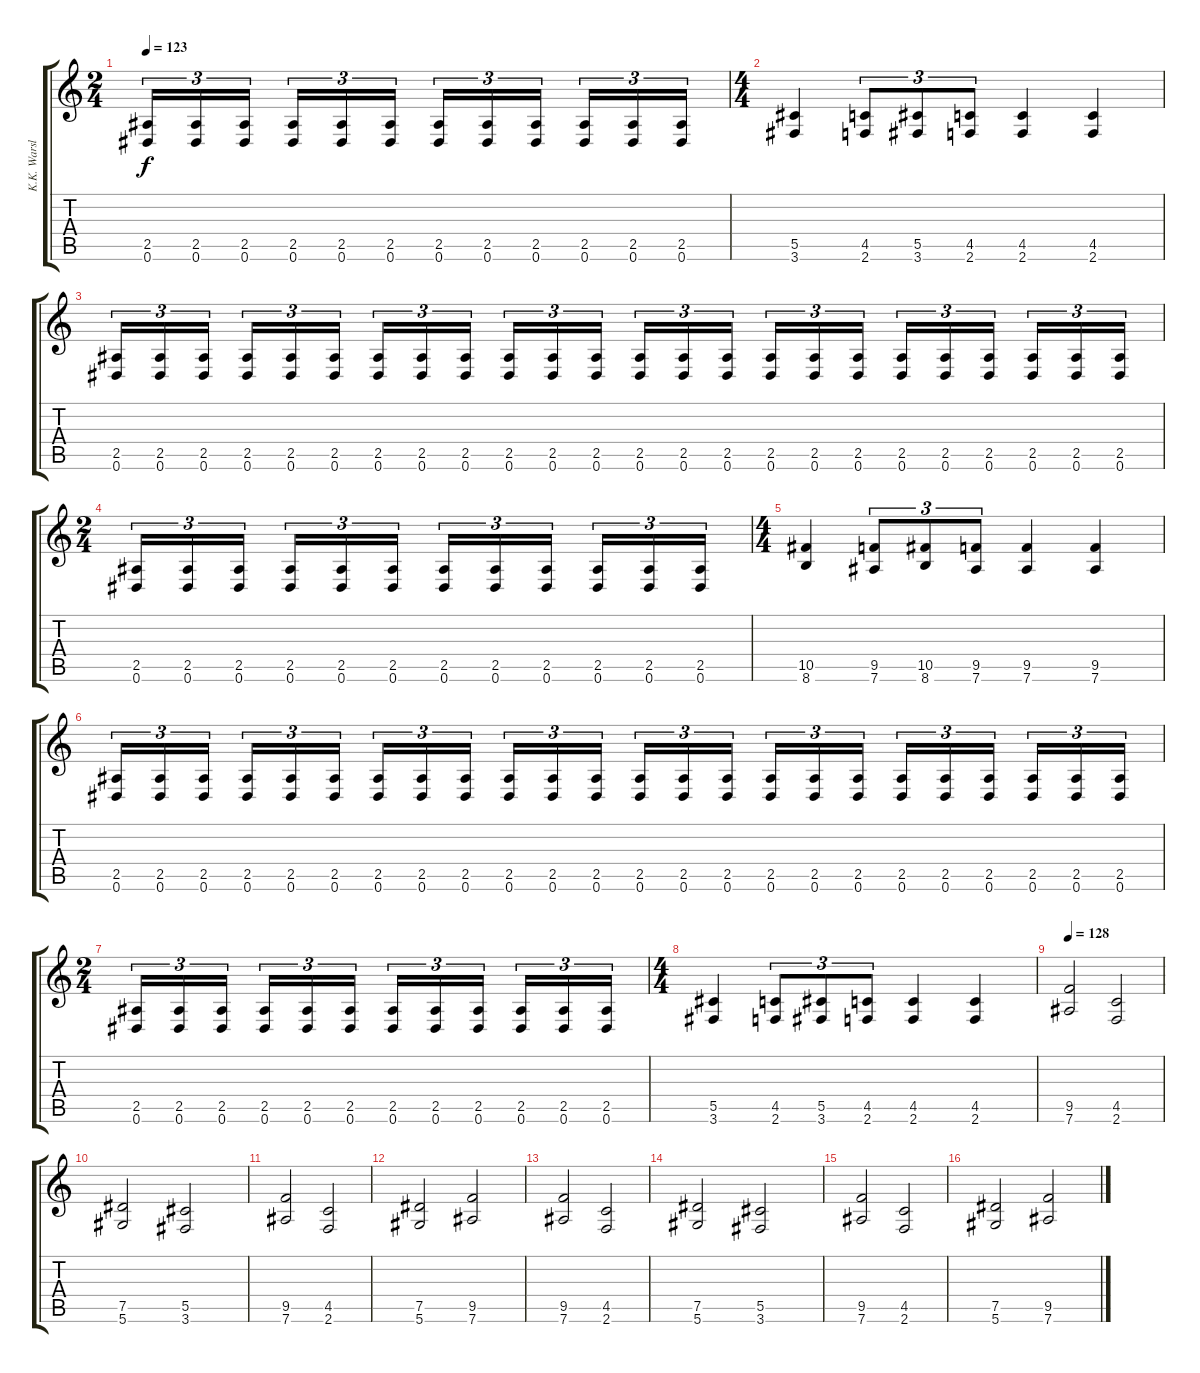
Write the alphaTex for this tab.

\track ("K.K. Warslut" "K.K. Warsl") {instrument distortionguitar}
\staff {score tabs}
\tuning (Eb4 Bb3 Gb3 Db3 Ab2 Eb2) {hide}
\ts (2 4)
\tempo 123
\clef g2
\ks c
(2.5 0.6).16{tu (3 2) dy f} (2.5 0.6).16{tu (3 2)} (2.5 0.6).16{tu (3 2) beam splitsecondary} (2.5 0.6).16{tu (3 2)} (2.5 0.6).16{tu (3 2)} (2.5 0.6).16{tu (3 2)} (2.5 0.6).16{tu (3 2)} (2.5 0.6).16{tu (3 2)} (2.5 0.6).16{tu (3 2) beam splitsecondary} (2.5 0.6).16{tu (3 2)} (2.5 0.6).16{tu (3 2)} (2.5 0.6).16{tu (3 2)} |
\ts (4 4)
(5.5 3.6).4 (4.5 2.6).8{tu (3 2)} (5.5 3.6).8{tu (3 2)} (4.5 2.6).8{tu (3 2)} (4.5 2.6).4 (4.5 2.6).4 |
(2.5 0.6).16{tu (3 2)} (2.5 0.6).16{tu (3 2)} (2.5 0.6).16{tu (3 2) beam splitsecondary} (2.5 0.6).16{tu (3 2)} (2.5 0.6).16{tu (3 2)} (2.5 0.6).16{tu (3 2)} (2.5 0.6).16{tu (3 2)} (2.5 0.6).16{tu (3 2)} (2.5 0.6).16{tu (3 2) beam splitsecondary} (2.5 0.6).16{tu (3 2)} (2.5 0.6).16{tu (3 2)} (2.5 0.6).16{tu (3 2)} (2.5 0.6).16{tu (3 2)} (2.5 0.6).16{tu (3 2)} (2.5 0.6).16{tu (3 2) beam splitsecondary} (2.5 0.6).16{tu (3 2)} (2.5 0.6).16{tu (3 2)} (2.5 0.6).16{tu (3 2)} (2.5 0.6).16{tu (3 2)} (2.5 0.6).16{tu (3 2)} (2.5 0.6).16{tu (3 2) beam splitsecondary} (2.5 0.6).16{tu (3 2)} (2.5 0.6).16{tu (3 2)} (2.5 0.6).16{tu (3 2)} |
\ts (2 4)
(2.5 0.6).16{tu (3 2)} (2.5 0.6).16{tu (3 2)} (2.5 0.6).16{tu (3 2) beam splitsecondary} (2.5 0.6).16{tu (3 2)} (2.5 0.6).16{tu (3 2)} (2.5 0.6).16{tu (3 2)} (2.5 0.6).16{tu (3 2)} (2.5 0.6).16{tu (3 2)} (2.5 0.6).16{tu (3 2) beam splitsecondary} (2.5 0.6).16{tu (3 2)} (2.5 0.6).16{tu (3 2)} (2.5 0.6).16{tu (3 2)} |
\ts (4 4)
(10.5 8.6).4 (9.5 7.6).8{tu (3 2)} (10.5 8.6).8{tu (3 2)} (9.5 7.6).8{tu (3 2)} (9.5 7.6).4 (9.5 7.6).4 |
(2.5 0.6).16{tu (3 2)} (2.5 0.6).16{tu (3 2)} (2.5 0.6).16{tu (3 2) beam splitsecondary} (2.5 0.6).16{tu (3 2)} (2.5 0.6).16{tu (3 2)} (2.5 0.6).16{tu (3 2)} (2.5 0.6).16{tu (3 2)} (2.5 0.6).16{tu (3 2)} (2.5 0.6).16{tu (3 2) beam splitsecondary} (2.5 0.6).16{tu (3 2)} (2.5 0.6).16{tu (3 2)} (2.5 0.6).16{tu (3 2)} (2.5 0.6).16{tu (3 2)} (2.5 0.6).16{tu (3 2)} (2.5 0.6).16{tu (3 2) beam splitsecondary} (2.5 0.6).16{tu (3 2)} (2.5 0.6).16{tu (3 2)} (2.5 0.6).16{tu (3 2)} (2.5 0.6).16{tu (3 2)} (2.5 0.6).16{tu (3 2)} (2.5 0.6).16{tu (3 2) beam splitsecondary} (2.5 0.6).16{tu (3 2)} (2.5 0.6).16{tu (3 2)} (2.5 0.6).16{tu (3 2)} |
\ts (2 4)
(2.5 0.6).16{tu (3 2)} (2.5 0.6).16{tu (3 2)} (2.5 0.6).16{tu (3 2) beam splitsecondary} (2.5 0.6).16{tu (3 2)} (2.5 0.6).16{tu (3 2)} (2.5 0.6).16{tu (3 2)} (2.5 0.6).16{tu (3 2)} (2.5 0.6).16{tu (3 2)} (2.5 0.6).16{tu (3 2) beam splitsecondary} (2.5 0.6).16{tu (3 2)} (2.5 0.6).16{tu (3 2)} (2.5 0.6).16{tu (3 2)} |
\ts (4 4)
(5.5 3.6).4 (4.5 2.6).8{tu (3 2)} (5.5 3.6).8{tu (3 2)} (4.5 2.6).8{tu (3 2)} (4.5 2.6).4 (4.5 2.6).4 |
\tempo 128
(9.5 7.6).2 (4.5 2.6).2 |
(7.5 5.6).2 (5.5 3.6).2 |
(9.5 7.6).2 (4.5 2.6).2 |
(7.5 5.6).2 (9.5 7.6).2 |
(9.5 7.6).2 (4.5 2.6).2 |
(7.5 5.6).2 (5.5 3.6).2 |
(9.5 7.6).2 (4.5 2.6).2 |
(7.5 5.6).2 (9.5 7.6).2
